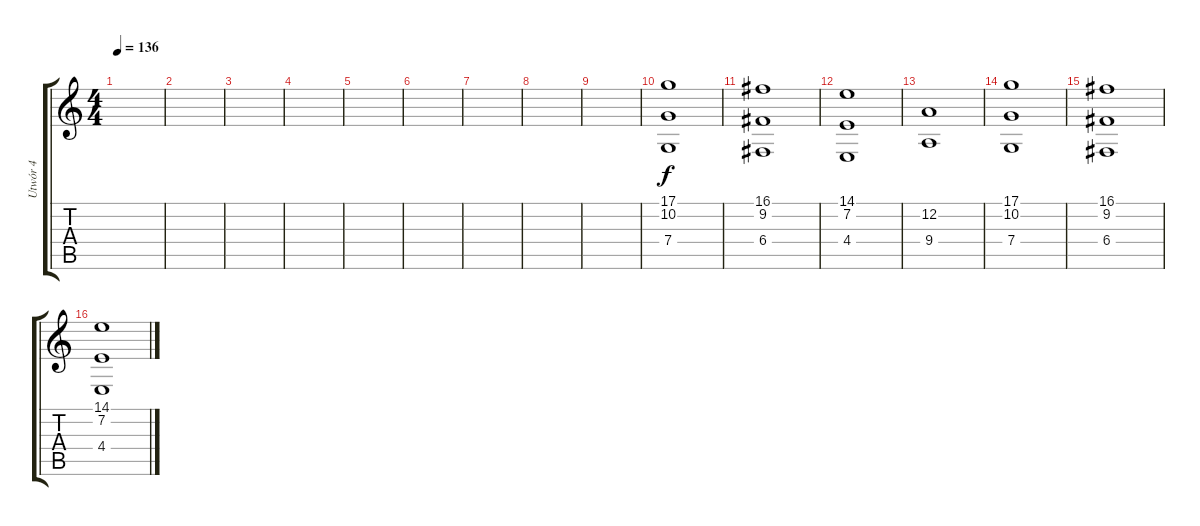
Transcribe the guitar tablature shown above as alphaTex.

\track ("Utwór 4" "Utwór 4") {instrument lead6voice}
\staff {score tabs}
\tuning (D4 A3 F3 C3 G2 D2) {hide}
\ts (4 4)
\tempo 136
\clef g2
\ks c
|
|
|
|
|
|
|
|
|
(17.1 10.2 7.4).1 |
(16.1 9.2 6.4).1 |
(14.1 7.2 4.4).1 |
(12.2 9.4).1 |
(17.1 10.2 7.4).1 |
(16.1 9.2 6.4).1 |
(14.1 7.2 4.4).1
